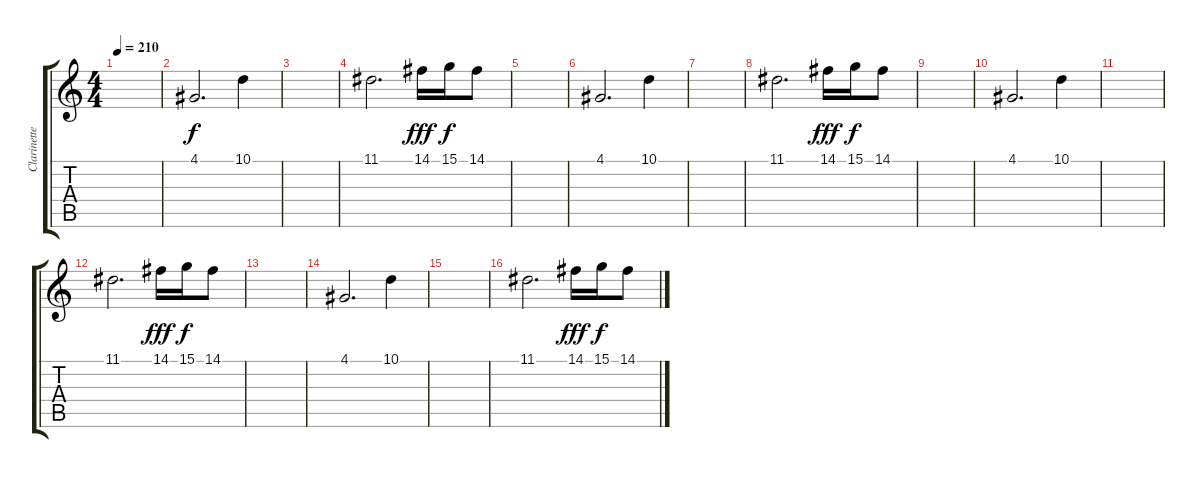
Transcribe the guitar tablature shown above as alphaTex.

\track ("Clarinette" "Clarinette") {instrument clarinet}
\staff {score tabs}
\tuning (E4 B3 G3 D3 A2 E2) {hide}
\ts (4 4)
\tempo 210
\clef g2
\ks c
|
4.1.2{d} 10.1.4 |
|
11.1.2{d} 14.1.16{dy fff} 15.1.16{dy f} 14.1.8 |
|
4.1.2{d} 10.1.4 |
|
11.1.2{d} 14.1.16{dy fff} 15.1.16{dy f} 14.1.8 |
|
4.1.2{d} 10.1.4 |
|
11.1.2{d} 14.1.16{dy fff} 15.1.16{dy f} 14.1.8 |
|
4.1.2{d} 10.1.4 |
|
11.1.2{d} 14.1.16{dy fff} 15.1.16{dy f} 14.1.8
